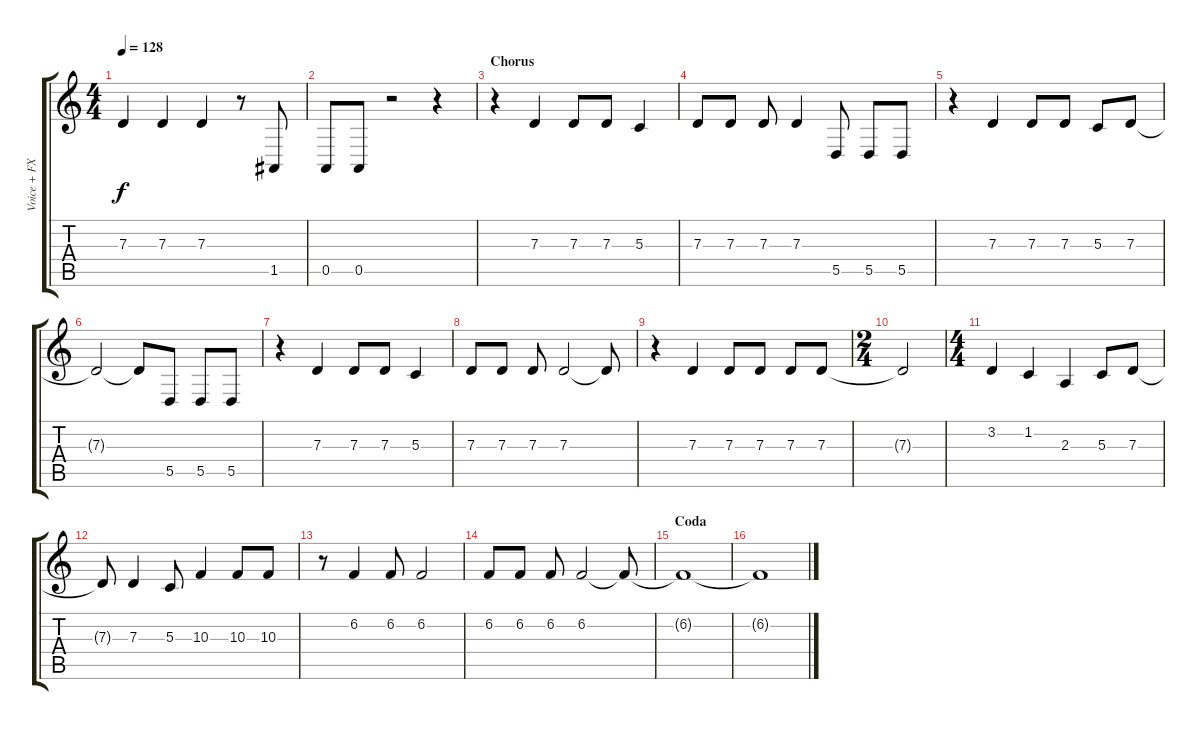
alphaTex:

\track ("Voice + FX" "Voice + FX") {instrument lead2sawtooth}
\staff {score tabs}
\tuning (E4 B3 G3 D3 A2 E2) {hide}
\ts (4 4)
\tempo 128
\clef g2
\ks c
7.3.4{dy f} 7.3.4 7.3.4 r.8 1.5.8 |
0.5.8 0.5.8 r.2 r.4 |
\section ("" "Chorus")
r.4 7.3.4 7.3.8 7.3.8 5.3.4 |
7.3.8 7.3.8 7.3.8 7.3.4 5.5.8 5.5.8 5.5.8 |
r.4 7.3.4 7.3.8 7.3.8 5.3.8 7.3.8 |
7.3{t}.2 7.3{t}.8 5.5.8 5.5.8 5.5.8 |
r.4 7.3.4 7.3.8 7.3.8 5.3.4 |
7.3.8 7.3.8 7.3.8 7.3.2 7.3{t}.8 |
r.4 7.3.4 7.3.8 7.3.8 7.3.8 7.3.8 |
\ts (2 4)
7.3{t}.2 |
\ts (4 4)
3.2.4 1.2.4 2.3.4 5.3.8 7.3.8 |
7.3{t}.8 7.3.4 5.3.8 10.3.4 10.3.8 10.3.8 |
r.8 6.2.4 6.2.8 6.2.2 |
6.2.8 6.2.8 6.2.8 6.2.2 6.2{t}.8 |
\section ("" "Coda")
6.2{t}.1 |
6.2{t}.1
